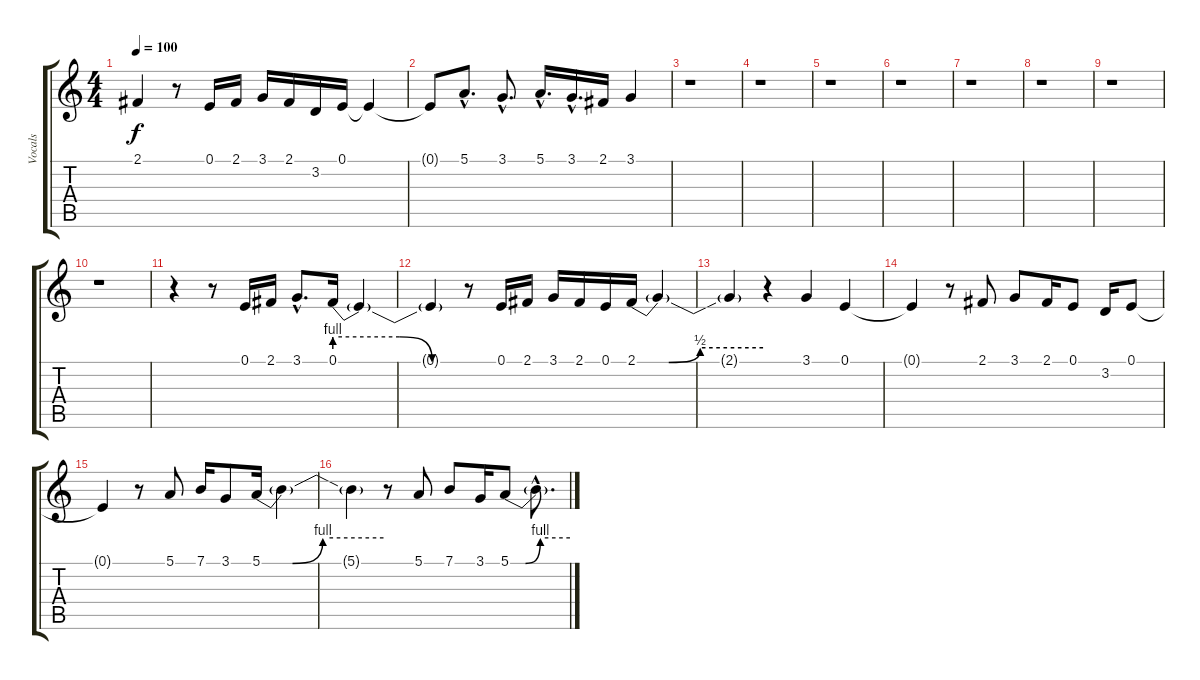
\track ("Vocals" "Vocals") {instrument violin}
\staff {score tabs}
\tuning (E4 B3 G3 D3 A2 E2) {hide}
\ts (4 4)
\tempo 100
\clef g2
\ks c
2.1{t}.4{dy f} r.8 0.1.16 2.1.16 3.1.16 2.1.16 3.2.16 0.1.16 0.1{t}.4 |
0.1{t}.8 5.1{hac}.8{d} 3.1{hac}.8{d} 5.1{hac}.16{d} 3.1{hac}.16{d} 2.1.16 3.1.4 |
r.1 |
r.1 |
r.1 |
r.1 |
r.1 |
r.1 |
r.1 |
r.1 |
r.4 r.8 0.1.16 2.1.16 3.1{hac}.8{d} 0.1{be (custom 0 4 30 4 45 0 60 0)}.16 0.1{t}.4 |
0.1{t}.4 r.8 0.1.16 2.1.16 3.1.16 2.1.16 0.1.16 2.1{be (custom 0 0 15 0 30 2 60 2)}.16 2.1{t}.4 |
2.1{t}.4 r.4 3.1.4 0.1.4 |
0.1{t}.4 r.8 2.1.8 3.1.8 2.1.16 0.1.8 3.2.16 0.1.8 |
0.1{t}.4 r.8 5.1.8 7.1.16 3.1.8 5.1{be (custom 0 0 15 0 30 4 60 4)}.16 5.1{t}.4 |
5.1{t}.4 r.8 5.1.8 7.1.8 3.1.16 5.1{be (custom 0 0 15 0 30 4 60 4)}.8 5.1{hac t}.8{d}
